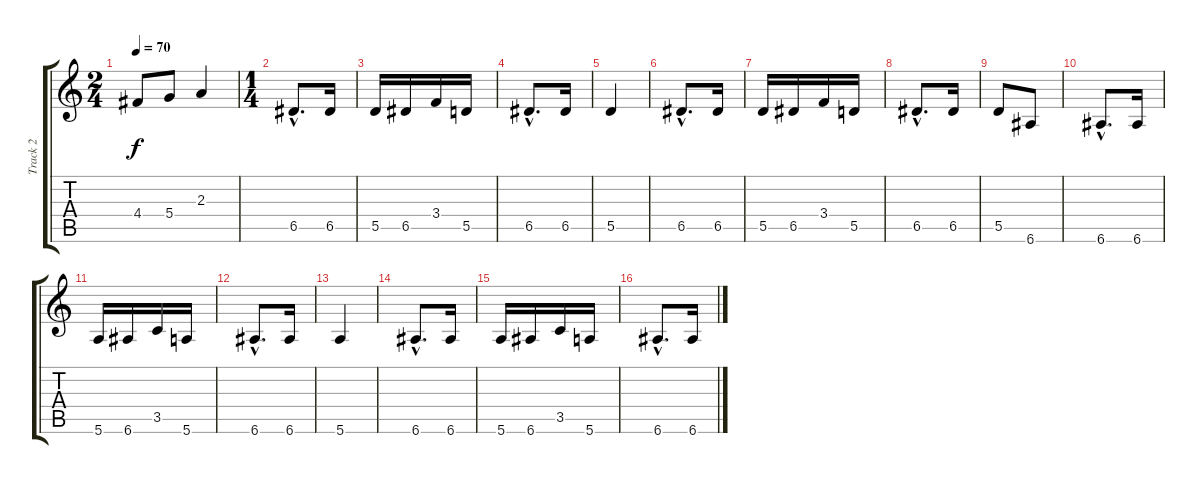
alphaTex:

\track ("Track 2" "Track 2") {instrument distortionguitar}
\staff {score tabs}
\tuning (E4 B3 G3 D3 A2 E2) {hide}
\ts (2 4)
\tempo 70
\clef g2
\ks c
4.4.8{dy f} 5.4.8 2.3.4 |
\ts (1 4)
6.5{hac}.8{d} 6.5.16 |
5.5.16 6.5.16 3.4.16 5.5.16 |
6.5{hac}.8{d} 6.5.16 |
5.5.4 |
6.5{hac}.8{d} 6.5.16 |
5.5.16 6.5.16 3.4.16 5.5.16 |
6.5{hac}.8{d} 6.5.16 |
5.5.8 6.6.8 |
6.6{hac}.8{d} 6.6.16 |
5.6.16 6.6.16 3.5.16 5.6.16 |
6.6{hac}.8{d} 6.6.16 |
5.6.4 |
6.6{hac}.8{d} 6.6.16 |
5.6.16 6.6.16 3.5.16 5.6.16 |
6.6{hac}.8{d} 6.6.16
